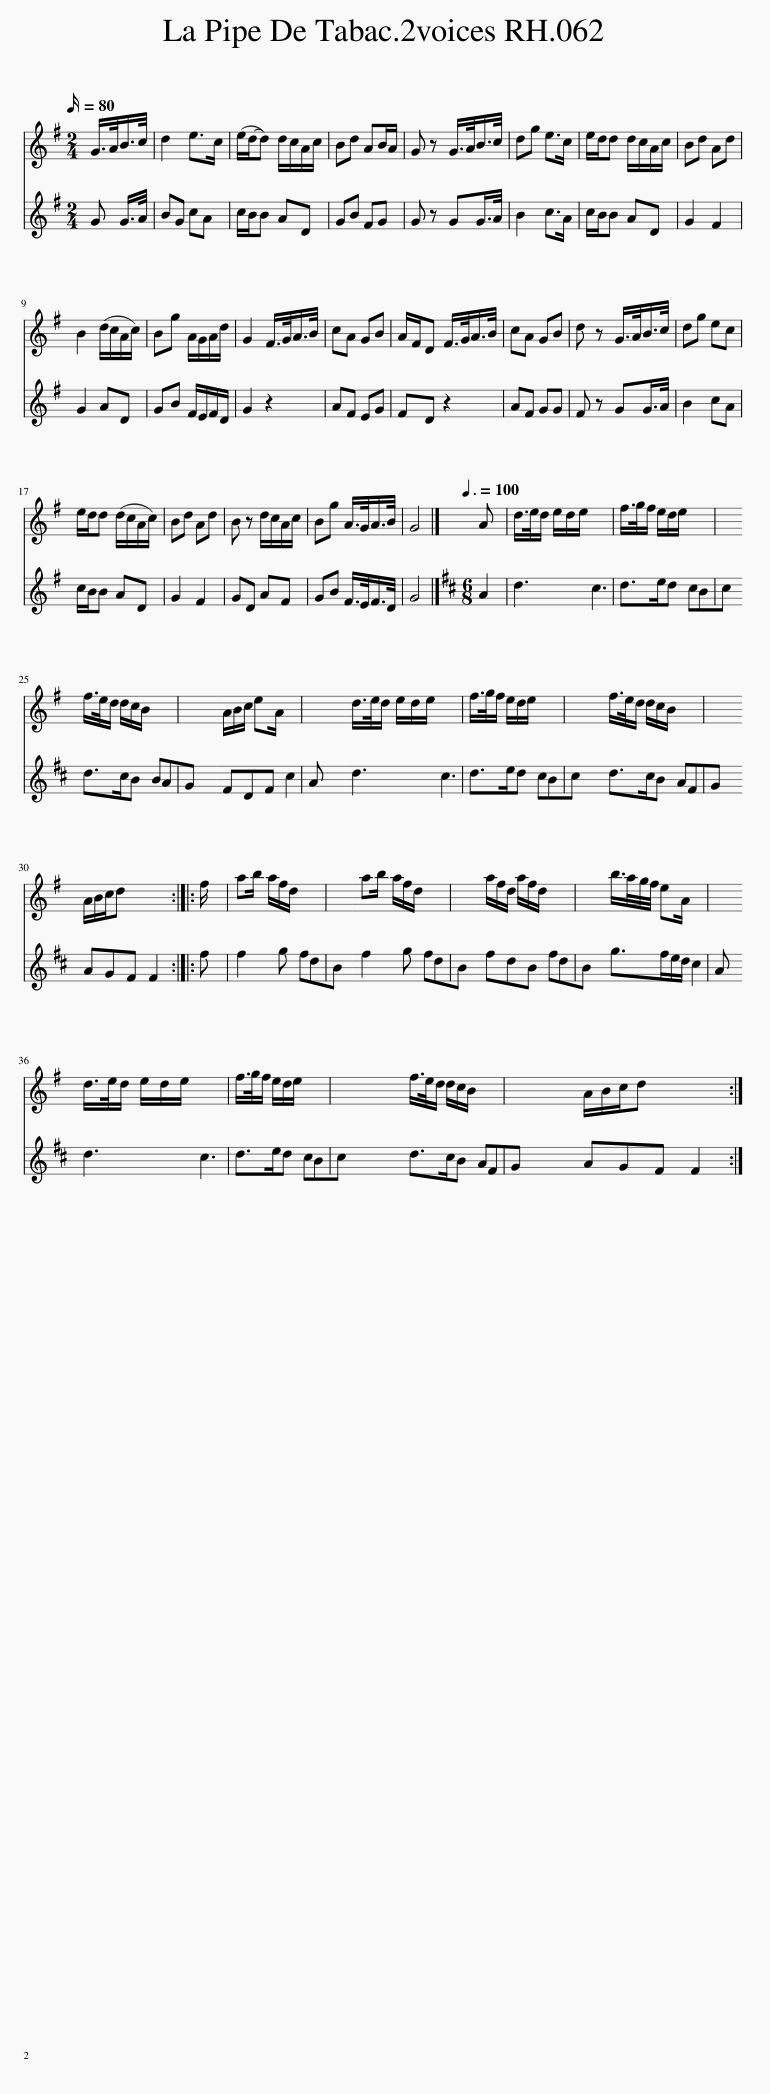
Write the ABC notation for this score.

X:1
%%score 1 2
L:1/8
Q:1/4=80
M:2/4
I:linebreak $
K:G
V:1 treble
V:2 treble
V:1
 G/>A/B/>c/ | d2 e>c | (e/d/-d) d/c/A/c/ | Bd AB/A/ | G z G/>A/B/>c/ | %5
 dg e>c | e/d/d d/c/A/c/ | Bd Ad |$ B2 (d/c/A/c/) | Bg A/G/A/d/ | %10
 G2 F/>G/A/>B/ | cA GB | A/F/D F/>G/A/>B/ | cA GB | d z G/>A/B/>c/ | %15
 dg ec |$ e/d/d (d/c/A/c/) | Bd Ad | B z d/c/A/c/ | Bg A/>G/A/>B/ | %20
 G4 |][Q:3/8=100] A x | d/>e/d/ e/d/e/ x3 | f/>g/f/ e/d/e/ x3 |$ f/>e/d/ d/c/B/ x3 | %25
 A/B/c/ eA/ x3 | d/>e/d/ e/d/e/ x3 | f/>g/f/ e/d/e/ x3 | f/>e/d/ d/c/B/ x3 |$ A/B/c/d x5/2 :: %30
 f/ x/ | ab/ a/f/d/ x3 | ab/ a/f/d/ x3 | a/f/d/ a/f/d/ x3 | b/>a/g/4f/4 eA/ x3 |$ %35
 d/>e/d/ e/d/e/ x3 | f/>g/f/ e/d/e/ x3 | f/>e/d/ d/c/B/ x3 | A/B/c/d x5/2 :| %39
V:2
 G G/>A/ | BG cA | c/B/B AD | GB FG | G z GG/>A/ | %5
 B2 c>A | c/B/B AD | G2 F2 |$ G2 AD | GB F/E/F/D/ | %10
 G2 z2 | AF EG | FD z2 | AF GG | F z GG/>A/ | %15
 B2 cA |$ c/B/B AD | G2 F2 | GD AF | GB F/>E/F/>D/ | %20
 G4 |][K:D][M:6/8] A2 | d3 c3 | d>ed cBc |$ d>cB BAG | %25
 FDF c2 A | d3 c3 | d>ed cBc | d>cB AFG |$ AGF F2 :: %30
 f | f2 g fdB | f2 g fdB | fdB fdB | g>fe/d/ c2 A |$ %35
 d3 c3 | d>ed cBc | d>cB AFG | AGF F2 :| %39
